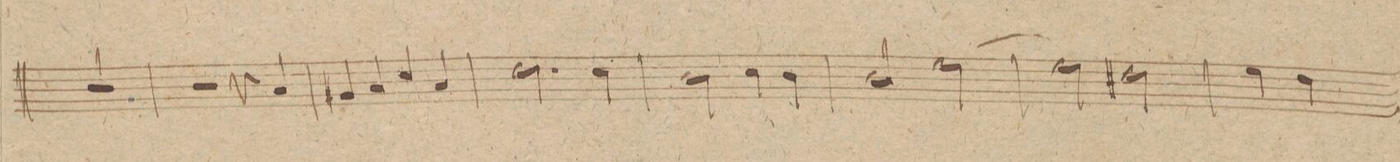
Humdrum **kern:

**kern	**dynam
*I"Oboi 1mo	*
*clefG2	*
*k[f#c#g#]	*
*met(c|)	*
*M2/2	*
1r	.
=269	=269
2r	.
4r	.
4a/	.
=270	=270
4g#X/	.
4a/	.
4cc#/	.
4a/	.
=271	=271
2.dd\	.
4cc#\	.
=272	=272
2b\	.
4cc#\	.
4b\	.
=273	=273
2b\	.
[2ee\	.
=274	=274
2ee\]	.
2dd#\	.
=275	=275
4ee\	.
4dd\	.
*-	*-
